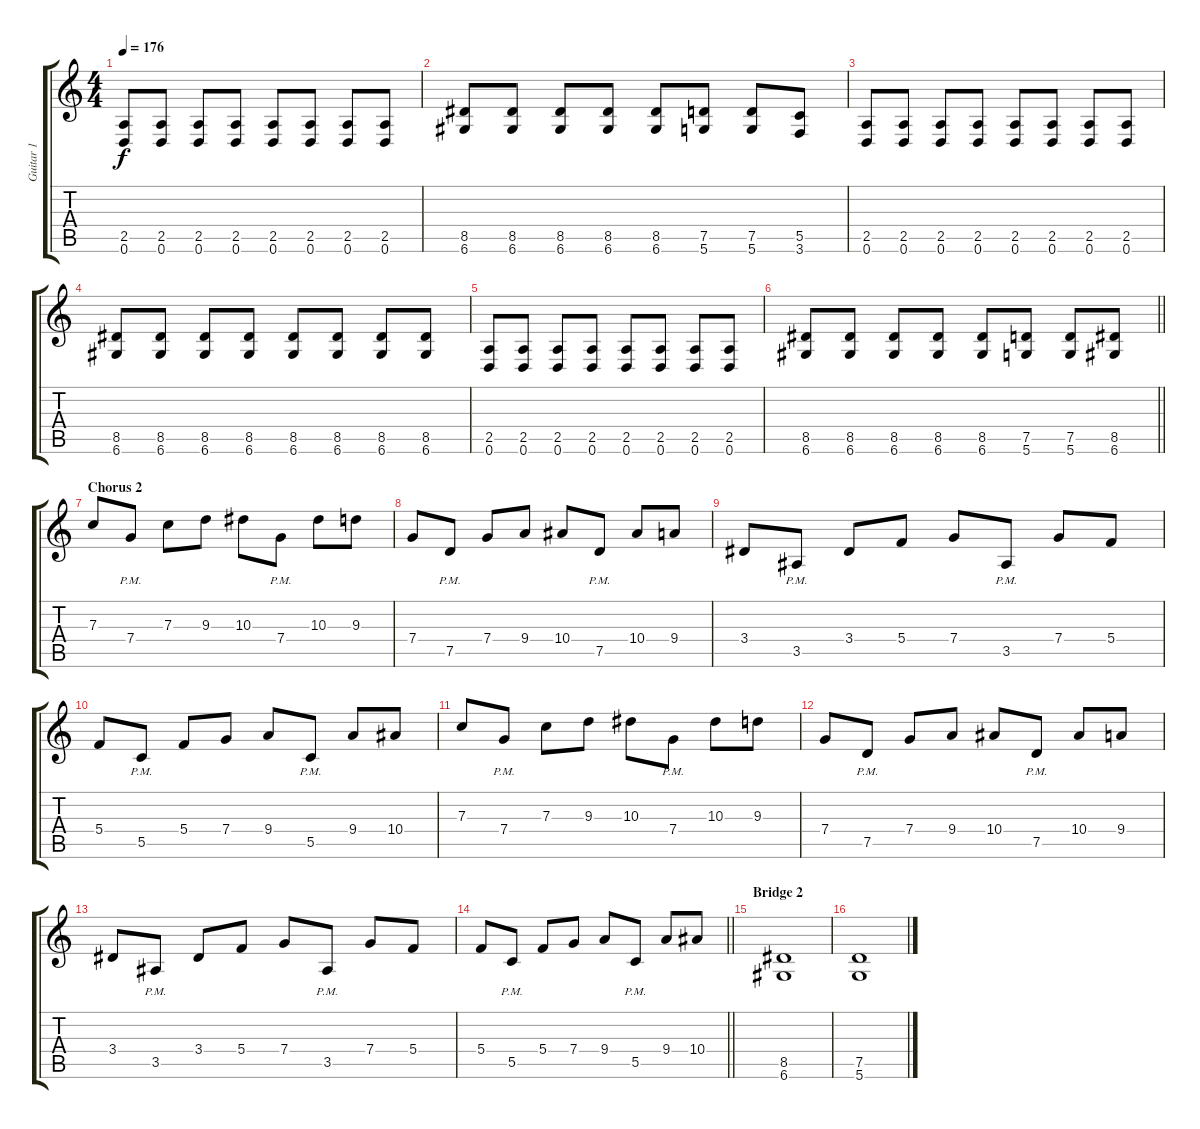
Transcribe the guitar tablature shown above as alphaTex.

\track ("Guitar 1" "Guitar 1") {instrument distortionguitar}
\staff {score tabs}
\tuning (D4 A3 F3 C3 G2 D2) {hide}
\ts (4 4)
\tempo 176
\clef g2
\ks c
(2.5 0.6).8{dy f} (2.5 0.6).8 (2.5 0.6).8 (2.5 0.6).8 (2.5 0.6).8 (2.5 0.6).8 (2.5 0.6).8 (2.5 0.6).8 |
(8.5 6.6).8 (8.5 6.6).8 (8.5 6.6).8 (8.5 6.6).8 (8.5 6.6).8 (7.5 5.6).8 (7.5 5.6).8 (5.5 3.6).8 |
(2.5 0.6).8 (2.5 0.6).8 (2.5 0.6).8 (2.5 0.6).8 (2.5 0.6).8 (2.5 0.6).8 (2.5 0.6).8 (2.5 0.6).8 |
(8.5 6.6).8 (8.5 6.6).8 (8.5 6.6).8 (8.5 6.6).8 (8.5 6.6).8 (8.5 6.6).8 (8.5 6.6).8 (8.5 6.6).8 |
(2.5 0.6).8 (2.5 0.6).8 (2.5 0.6).8 (2.5 0.6).8 (2.5 0.6).8 (2.5 0.6).8 (2.5 0.6).8 (2.5 0.6).8 |
\barLineRight lightlight
(8.5 6.6).8 (8.5 6.6).8 (8.5 6.6).8 (8.5 6.6).8 (8.5 6.6).8 (7.5 5.6).8 (7.5 5.6).8 (8.5 6.6).8 |
\section ("" "Chorus 2")
7.3.8 7.4{pm}.8 7.3.8 9.3.8 10.3.8 7.4{pm}.8 10.3.8 9.3.8 |
7.4.8 7.5{pm}.8 7.4.8 9.4.8 10.4.8 7.5{pm}.8 10.4.8 9.4.8 |
3.4.8 3.5{pm}.8 3.4.8 5.4.8 7.4.8 3.5{pm}.8 7.4.8 5.4.8 |
5.4.8 5.5{pm}.8 5.4.8 7.4.8 9.4.8 5.5{pm}.8 9.4.8 10.4.8 |
7.3.8 7.4{pm}.8 7.3.8 9.3.8 10.3.8 7.4{pm}.8 10.3.8 9.3.8 |
7.4.8 7.5{pm}.8 7.4.8 9.4.8 10.4.8 7.5{pm}.8 10.4.8 9.4.8 |
3.4.8 3.5{pm}.8 3.4.8 5.4.8 7.4.8 3.5{pm}.8 7.4.8 5.4.8 |
\barLineRight lightlight
5.4.8 5.5{pm}.8 5.4.8 7.4.8 9.4.8 5.5{pm}.8 9.4.8 10.4.8 |
\section ("" "Bridge 2")
(8.5 6.6).1 |
(7.5 5.6).1
